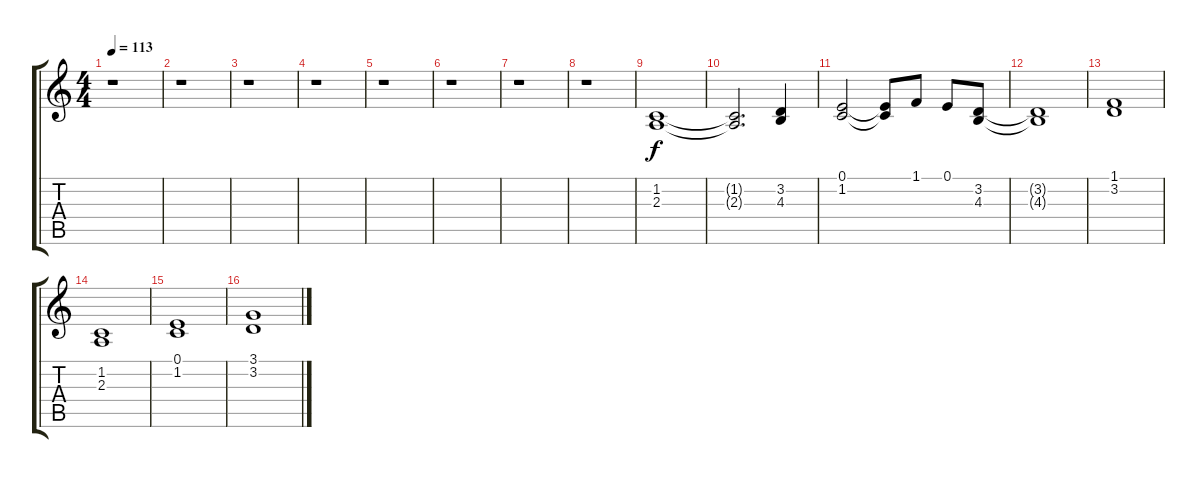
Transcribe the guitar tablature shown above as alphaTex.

\track "" {instrument rockorgan}
\staff {score tabs}
\tuning (E4 B3 G3 D3 A2 E2) {hide}
\ts (4 4)
\tempo 113
\clef g2
\ks c
r.1{dy f} |
r.1 |
r.1 |
r.1 |
r.1 |
r.1 |
r.1 |
r.1 |
(1.2 2.3).1 |
(1.2{t} 2.3{t}).2{d} (3.2 4.3).4 |
(0.1 1.2).2 (0.1{t} 1.2{t}).8 1.1.8 0.1.8 (3.2 4.3).8 |
(3.2{t} 4.3{t}).1 |
(1.1 3.2).1 |
(1.2 2.3).1 |
(0.1 1.2).1 |
(3.1 3.2).1
